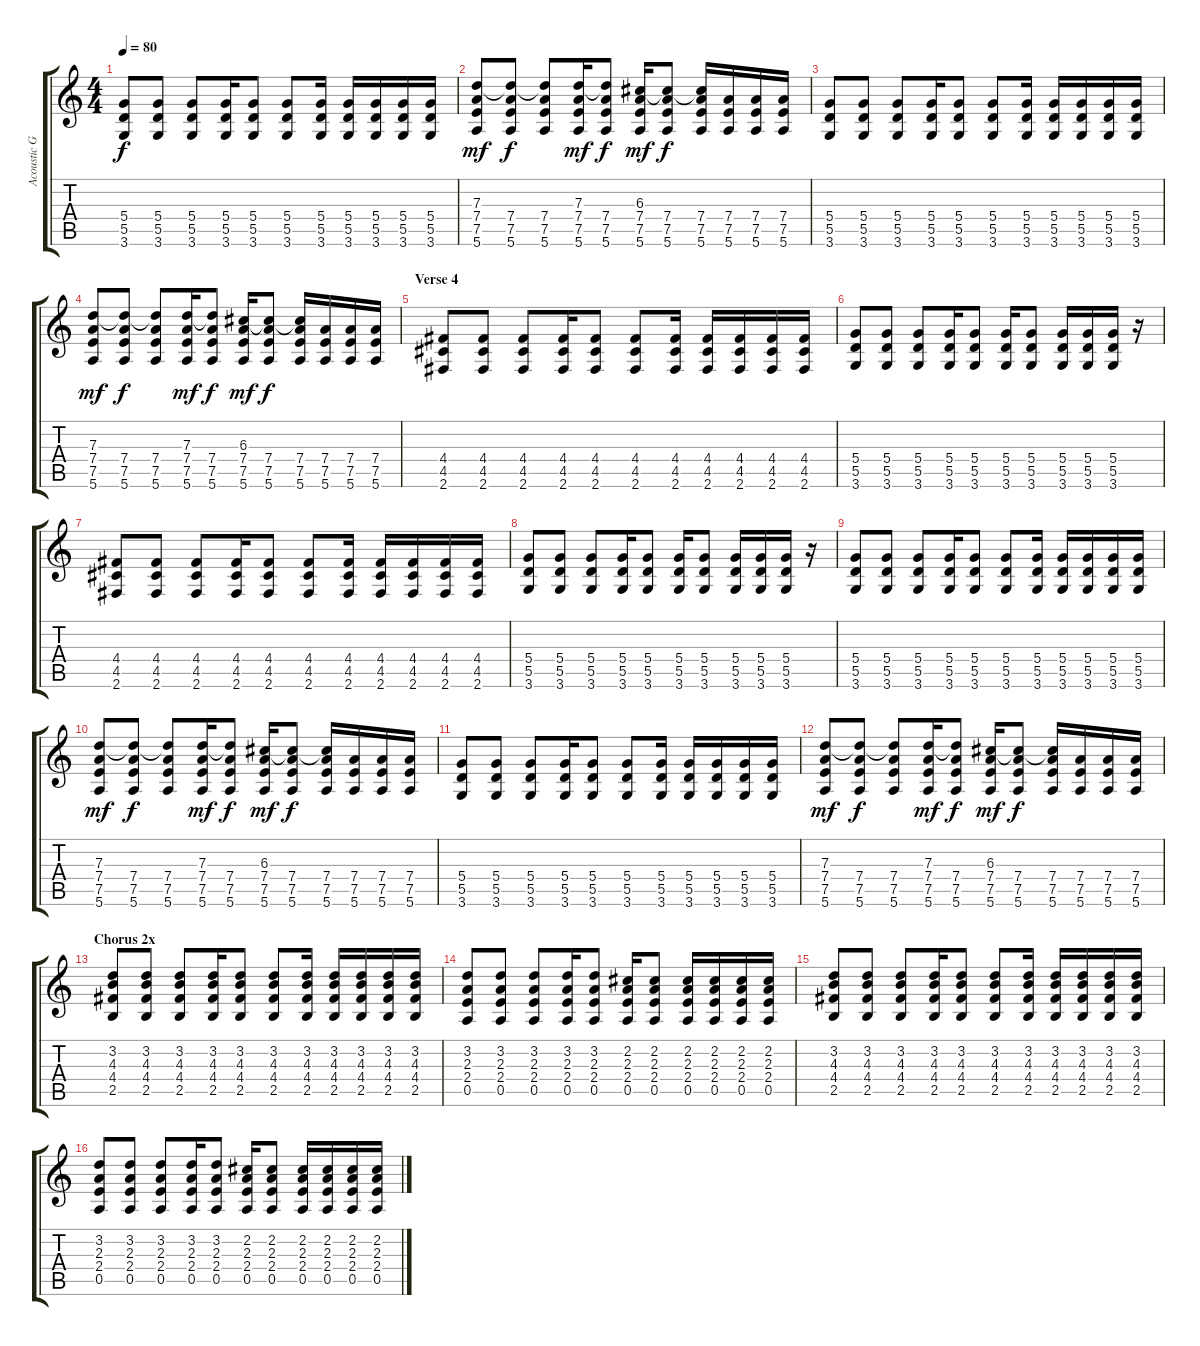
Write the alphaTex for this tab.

\track ("Acoustic Guitar" "Acoustic G") {instrument acousticguitarsteel}
\staff {score tabs}
\tuning (E4 B3 G3 D3 A2 E2) {hide}
\ts (4 4)
\tempo 80
\clef g2
\ks c
(5.4 5.5 3.6).8{dy f} (5.4 5.5 3.6).8 (5.4 5.5 3.6).8 (5.4 5.5 3.6).16 (5.4 5.5 3.6).8 (5.4 5.5 3.6).8 (5.4 5.5 3.6).16 (5.4 5.5 3.6).16 (5.4 5.5 3.6).16 (5.4 5.5 3.6).16 (5.4 5.5 3.6).16 |
(7.3 7.4 7.5 5.6).8{dy mf} (7.3{t} 7.4 7.5 5.6).8{dy f} (7.3{t} 7.4 7.5 5.6).8 (7.3 7.4 7.5 5.6).16{dy mf} (7.3{t} 7.4 7.5 5.6).8{dy f} (6.3 7.4 7.5 5.6).16{dy mf} (6.3{t} 7.4 7.5 5.6).8{dy f} (6.3{t} 7.4 7.5 5.6).16 (7.4 7.5 5.6).16 (7.4 7.5 5.6).16 (7.4 7.5 5.6).16 |
(5.4 5.5 3.6).8 (5.4 5.5 3.6).8 (5.4 5.5 3.6).8 (5.4 5.5 3.6).16 (5.4 5.5 3.6).8 (5.4 5.5 3.6).8 (5.4 5.5 3.6).16 (5.4 5.5 3.6).16 (5.4 5.5 3.6).16 (5.4 5.5 3.6).16 (5.4 5.5 3.6).16 |
(7.3 7.4 7.5 5.6).8{dy mf} (7.3{t} 7.4 7.5 5.6).8{dy f} (7.3{t} 7.4 7.5 5.6).8 (7.3 7.4 7.5 5.6).16{dy mf} (7.3{t} 7.4 7.5 5.6).8{dy f} (6.3 7.4 7.5 5.6).16{dy mf} (6.3{t} 7.4 7.5 5.6).8{dy f} (6.3{t} 7.4 7.5 5.6).16 (7.4 7.5 5.6).16 (7.4 7.5 5.6).16 (7.4 7.5 5.6).16 |
\section ("" "Verse 4")
(4.4 4.5 2.6).8 (4.4 4.5 2.6).8 (4.4 4.5 2.6).8 (4.4 4.5 2.6).16 (4.4 4.5 2.6).8 (4.4 4.5 2.6).8 (4.4 4.5 2.6).16 (4.4 4.5 2.6).16 (4.4 4.5 2.6).16 (4.4 4.5 2.6).16 (4.4 4.5 2.6).16 |
(5.4 5.5 3.6).8 (5.4 5.5 3.6).8 (5.4 5.5 3.6).8 (5.4 5.5 3.6).16 (5.4 5.5 3.6).8 (5.4 5.5 3.6).16 (5.4 5.5 3.6).8 (5.4 5.5 3.6).16 (5.4 5.5 3.6).16 (5.4 5.5 3.6).16 r.16 |
(4.4 4.5 2.6).8 (4.4 4.5 2.6).8 (4.4 4.5 2.6).8 (4.4 4.5 2.6).16 (4.4 4.5 2.6).8 (4.4 4.5 2.6).8 (4.4 4.5 2.6).16 (4.4 4.5 2.6).16 (4.4 4.5 2.6).16 (4.4 4.5 2.6).16 (4.4 4.5 2.6).16 |
(5.4 5.5 3.6).8 (5.4 5.5 3.6).8 (5.4 5.5 3.6).8 (5.4 5.5 3.6).16 (5.4 5.5 3.6).8 (5.4 5.5 3.6).16 (5.4 5.5 3.6).8 (5.4 5.5 3.6).16 (5.4 5.5 3.6).16 (5.4 5.5 3.6).16 r.16 |
(5.4 5.5 3.6).8 (5.4 5.5 3.6).8 (5.4 5.5 3.6).8 (5.4 5.5 3.6).16 (5.4 5.5 3.6).8 (5.4 5.5 3.6).8 (5.4 5.5 3.6).16 (5.4 5.5 3.6).16 (5.4 5.5 3.6).16 (5.4 5.5 3.6).16 (5.4 5.5 3.6).16 |
(7.3 7.4 7.5 5.6).8{dy mf} (7.3{t} 7.4 7.5 5.6).8{dy f} (7.3{t} 7.4 7.5 5.6).8 (7.3 7.4 7.5 5.6).16{dy mf} (7.3{t} 7.4 7.5 5.6).8{dy f} (6.3 7.4 7.5 5.6).16{dy mf} (6.3{t} 7.4 7.5 5.6).8{dy f} (6.3{t} 7.4 7.5 5.6).16 (7.4 7.5 5.6).16 (7.4 7.5 5.6).16 (7.4 7.5 5.6).16 |
(5.4 5.5 3.6).8 (5.4 5.5 3.6).8 (5.4 5.5 3.6).8 (5.4 5.5 3.6).16 (5.4 5.5 3.6).8 (5.4 5.5 3.6).8 (5.4 5.5 3.6).16 (5.4 5.5 3.6).16 (5.4 5.5 3.6).16 (5.4 5.5 3.6).16 (5.4 5.5 3.6).16 |
(7.3 7.4 7.5 5.6).8{dy mf} (7.3{t} 7.4 7.5 5.6).8{dy f} (7.3{t} 7.4 7.5 5.6).8 (7.3 7.4 7.5 5.6).16{dy mf} (7.3{t} 7.4 7.5 5.6).8{dy f} (6.3 7.4 7.5 5.6).16{dy mf} (6.3{t} 7.4 7.5 5.6).8{dy f} (6.3{t} 7.4 7.5 5.6).16 (7.4 7.5 5.6).16 (7.4 7.5 5.6).16 (7.4 7.5 5.6).16 |
\section ("" "Chorus 2x")
(3.2 4.3 4.4 2.5).8 (3.2 4.3 4.4 2.5).8 (3.2 4.3 4.4 2.5).8 (3.2 4.3 4.4 2.5).16 (3.2 4.3 4.4 2.5).8 (3.2 4.3 4.4 2.5).8 (3.2 4.3 4.4 2.5).16 (3.2 4.3 4.4 2.5).16 (3.2 4.3 4.4 2.5).16 (3.2 4.3 4.4 2.5).16 (3.2 4.3 4.4 2.5).16 |
(3.2 2.3 2.4 0.5).8 (3.2 2.3 2.4 0.5).8 (3.2 2.3 2.4 0.5).8 (3.2 2.3 2.4 0.5).16 (3.2 2.3 2.4 0.5).8 (2.2 2.3 2.4 0.5).16 (2.2 2.3 2.4 0.5).8 (2.2 2.3 2.4 0.5).16 (2.2 2.3 2.4 0.5).16 (2.2 2.3 2.4 0.5).16 (2.2 2.3 2.4 0.5).16 |
(3.2 4.3 4.4 2.5).8 (3.2 4.3 4.4 2.5).8 (3.2 4.3 4.4 2.5).8 (3.2 4.3 4.4 2.5).16 (3.2 4.3 4.4 2.5).8 (3.2 4.3 4.4 2.5).8 (3.2 4.3 4.4 2.5).16 (3.2 4.3 4.4 2.5).16 (3.2 4.3 4.4 2.5).16 (3.2 4.3 4.4 2.5).16 (3.2 4.3 4.4 2.5).16 |
(3.2 2.3 2.4 0.5).8 (3.2 2.3 2.4 0.5).8 (3.2 2.3 2.4 0.5).8 (3.2 2.3 2.4 0.5).16 (3.2 2.3 2.4 0.5).8 (2.2 2.3 2.4 0.5).16 (2.2 2.3 2.4 0.5).8 (2.2 2.3 2.4 0.5).16 (2.2 2.3 2.4 0.5).16 (2.2 2.3 2.4 0.5).16 (2.2 2.3 2.4 0.5).16
